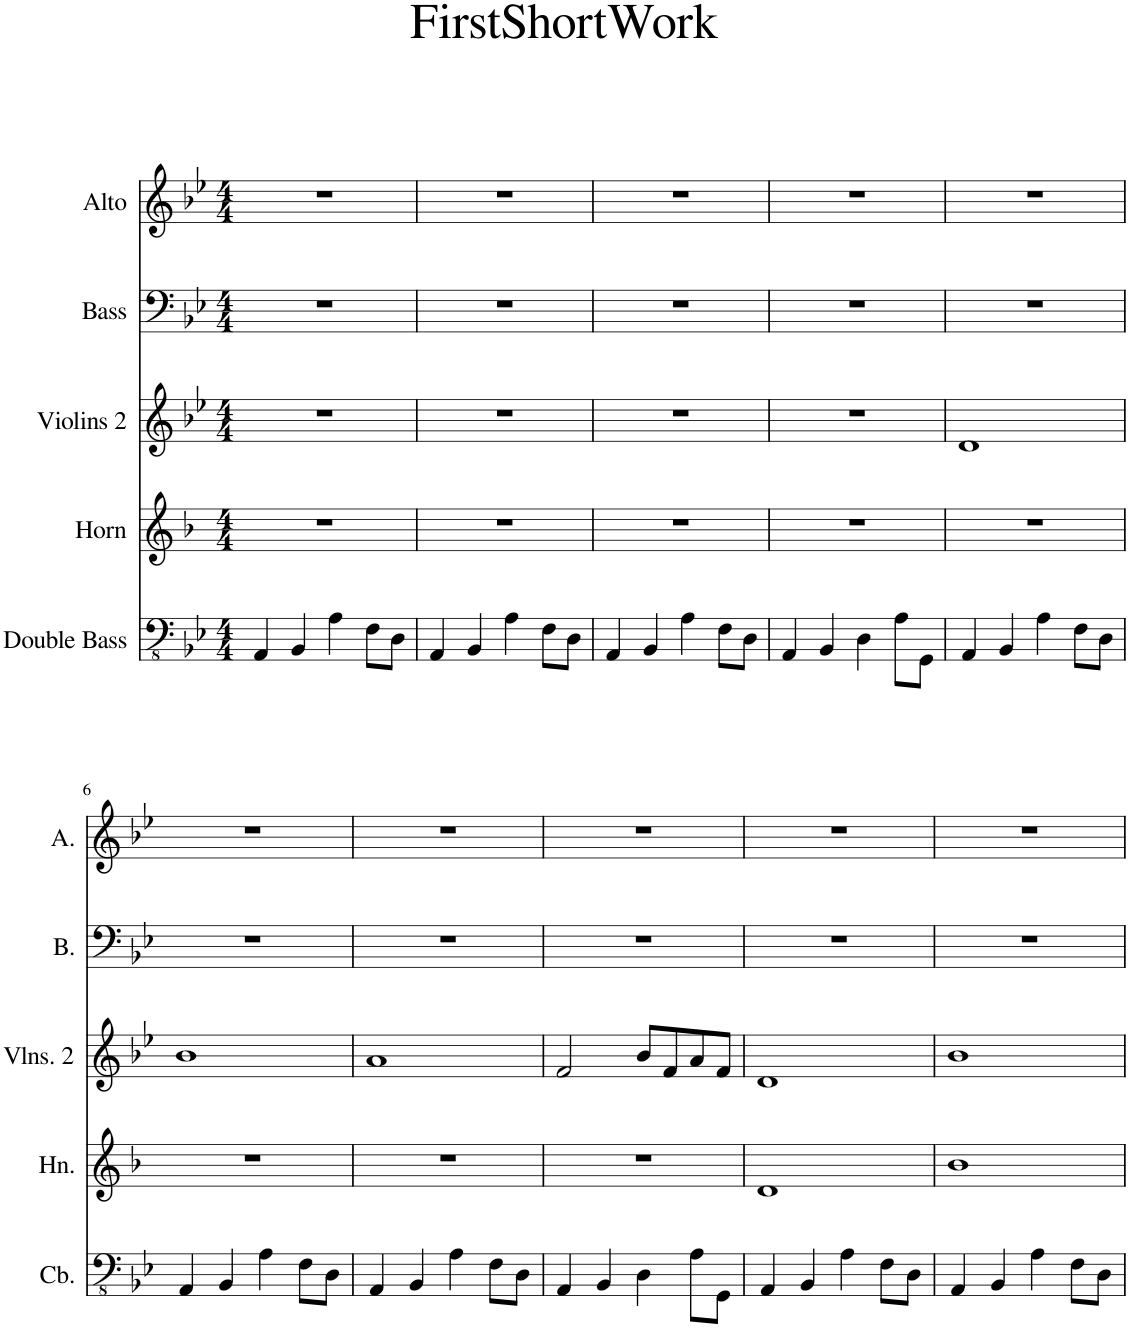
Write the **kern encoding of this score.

**kern	**kern	**kern	**kern	**kern
*part5	*part4	*part3	*part2	*part1
*staff5	*staff4	*staff3	*staff2	*staff1
*I"Double Bass	*I"Horn	*I"Violins 2	*I"Bass	*I"Alto
*	*I'Hn.	*I'Vlns. 2	*I'B.	*I'A.
*clefFv4	*clefG2	*clefG2	*clefF4	*clefG2
*Trd7c12	*Trd4c7	*	*	*
*k[b-e-]	*k[b-]	*k[b-e-]	*k[b-e-]	*k[b-e-]
*M4/4	*M4/4	*M4/4	*M4/4	*M4/4
=1	=1	=1	=1	=1
4AAA/	1r	1r	1r	1r
4BBB-/	.	.	.	.
4AA\	.	.	.	.
8FF\L	.	.	.	.
8DD\J	.	.	.	.
=2	=2	=2	=2	=2
4AAA/	1r	1r	1r	1r
4BBB-/	.	.	.	.
4AA\	.	.	.	.
8FF\L	.	.	.	.
8DD\J	.	.	.	.
=3	=3	=3	=3	=3
4AAA/	1r	1r	1r	1r
4BBB-/	.	.	.	.
4AA\	.	.	.	.
8FF\L	.	.	.	.
8DD\J	.	.	.	.
=4	=4	=4	=4	=4
4AAA/	1r	1r	1r	1r
4BBB-/	.	.	.	.
4DD\	.	.	.	.
8AA\L	.	.	.	.
8GGG\J	.	.	.	.
=5	=5	=5	=5	=5
4AAA/	1r	1d	1r	1r
4BBB-/	.	.	.	.
4AA\	.	.	.	.
8FF\L	.	.	.	.
8DD\J	.	.	.	.
!!LO:LB:g=z
=6	=6	=6	=6	=6
4AAA/	1r	1b-	1r	1r
4BBB-/	.	.	.	.
4AA\	.	.	.	.
8FF\L	.	.	.	.
8DD\J	.	.	.	.
=7	=7	=7	=7	=7
4AAA/	1r	1a	1r	1r
4BBB-/	.	.	.	.
4AA\	.	.	.	.
8FF\L	.	.	.	.
8DD\J	.	.	.	.
=8	=8	=8	=8	=8
4AAA/	1r	2f/	1r	1r
4BBB-/	.	.	.	.
4DD\	.	8b-/L	.	.
.	.	8f/	.	.
8AA\L	.	8a/	.	.
8GGG\J	.	8f/J	.	.
=9	=9	=9	=9	=9
4AAA/	1d	1d	1r	1r
4BBB-/	.	.	.	.
4AA\	.	.	.	.
8FF\L	.	.	.	.
8DD\J	.	.	.	.
=10	=10	=10	=10	=10
4AAA/	1b-	1b-	1r	1r
4BBB-/	.	.	.	.
4AA\	.	.	.	.
8FF\L	.	.	.	.
8DD\J	.	.	.	.
=	=	=	=	=
*-	*-	*-	*-	*-
